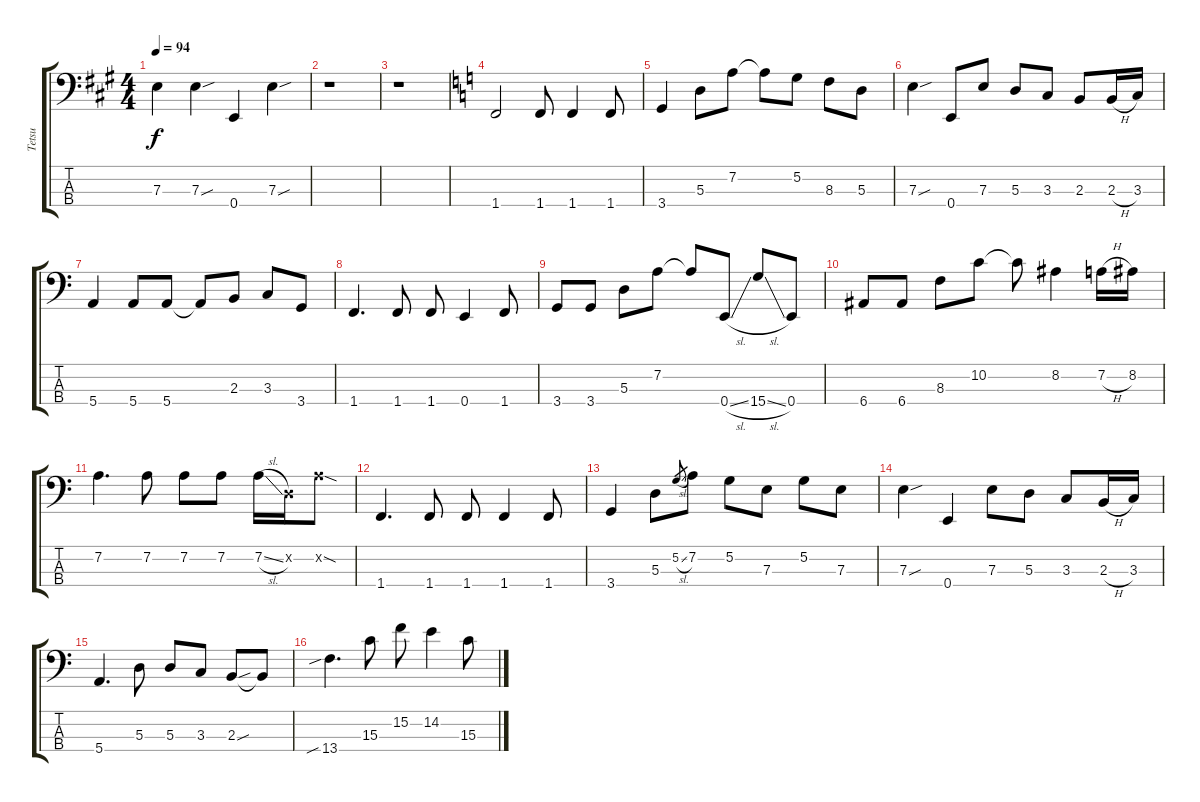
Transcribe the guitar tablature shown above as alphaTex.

\track ("Tetsu" "Tetsu") {instrument electricbasspick}
\staff {score tabs}
\tuning (G2 D2 A1 E1) {hide}
\ts (4 4)
\tempo 94
\clef f4
\ks a
7.3.4{dy f} 7.3{sou}.4 0.4.4 7.3{sou}.4 |
r.1 |
r.1 |
\ks c
1.4.2 1.4.8 1.4.4 1.4.8 |
3.4.4 5.3.8 7.2.8 7.2{t}.8 5.2.8 8.3.8 5.3.8 |
7.3{sou}.4 0.4.8 7.3.8 5.3.8 3.3.8 2.3.8 2.3{h}.16 3.3.16 |
5.4.4 5.4.8 5.4.8 5.4{t}.8 2.3.8 3.3.8 3.4.8 |
1.4.4{d} 1.4.8 1.4.8 0.4.4 1.4.8 |
3.4.8 3.4.8 5.3.8 7.2.8 7.2{t}.8 0.4{sl}.8 15.4{sl}.8 0.4.8 |
6.4.8 6.4.8 8.3.8 10.2.8 10.2{t}.8 8.2.4 7.2{h}.16 8.2.16 |
7.2.4{d} 7.2.8 7.2.8 7.2.8 7.2{sl}.16 0.2{x}.16 7.2{sod x}.8 |
1.4.4{d} 1.4.8 1.4.8 1.4.4 1.4.8 |
3.4.4 5.3.8 5.2{sl}.8{gr} 7.2.8 5.2.8 7.3.8 5.2.8 7.3.8 |
7.3{sou}.4 0.4.4 7.3.8 5.3.8 3.3.8 2.3{h}.16 3.3.16 |
5.4.4{d} 5.3.8 5.3.8 3.3.8 2.3{sou}.8 2.3{t}.8 |
13.4{sib}.4{d} 15.3.8 15.2.8 14.2.4 15.3.8
